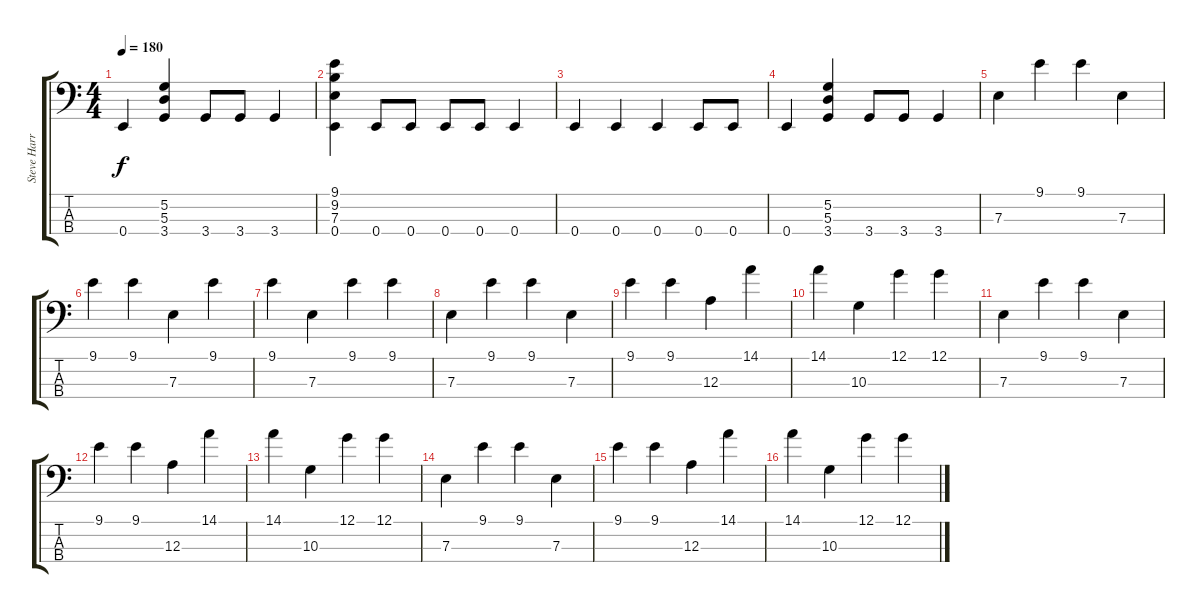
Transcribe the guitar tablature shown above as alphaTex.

\track ("Steve Harris" "Steve Harr") {instrument slapbass2}
\staff {score tabs}
\tuning (G2 D2 A1 E1) {hide}
\ts (4 4)
\tempo 180
\clef f4
\ks c
0.4.4{dy f} (5.2 5.3 3.4).4 3.4.8 3.4.8 3.4.4 |
(9.1 9.2 7.3 0.4).4 0.4.8 0.4.8 0.4.8 0.4.8 0.4.4 |
0.4.4 0.4.4 0.4.4 0.4.8 0.4.8 |
0.4.4 (5.2 5.3 3.4).4 3.4.8 3.4.8 3.4.4 |
7.3.4 9.1.4 9.1.4 7.3.4 |
9.1.4 9.1.4 7.3.4 9.1.4 |
9.1.4 7.3.4 9.1.4 9.1.4 |
7.3.4 9.1.4 9.1.4 7.3.4 |
9.1.4 9.1.4 12.3.4 14.1.4 |
14.1.4 10.3.4 12.1.4 12.1.4 |
7.3.4 9.1.4 9.1.4 7.3.4 |
9.1.4 9.1.4 12.3.4 14.1.4 |
14.1.4 10.3.4 12.1.4 12.1.4 |
7.3.4 9.1.4 9.1.4 7.3.4 |
9.1.4 9.1.4 12.3.4 14.1.4 |
14.1.4 10.3.4 12.1.4 12.1.4
